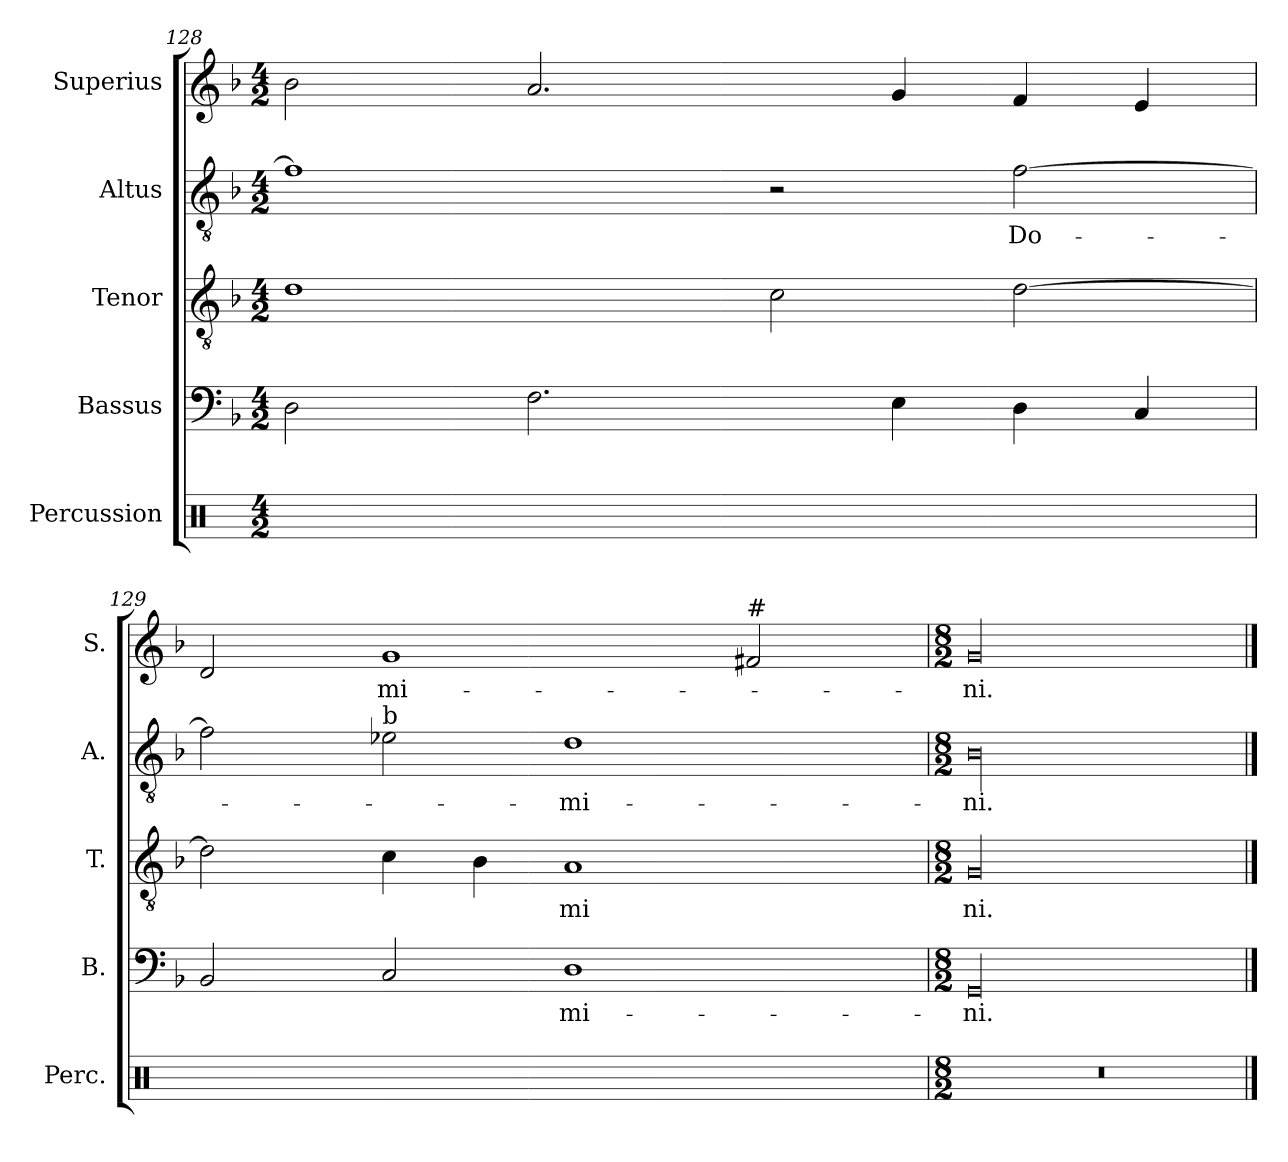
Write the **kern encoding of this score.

**kern	**kern	**text	**kern	**text	**kern	**text	**kern	**text
*part5	*part4	*part4	*part3	*part3	*part2	*part2	*part1	*part1
*staff5	*staff4	*staff4	*staff3	*staff3	*staff2	*staff2	*staff1	*staff1
*I"Percussion	*I"Bassus	*	*I"Tenor	*	*I"Altus	*	*I"Superius	*
*I'Perc.	*I'B.	*	*I'T.	*	*I'A.	*	*I'S.	*
*clefX	*clefF4	*	*clefGv2	*	*clefGv2	*	*clefG2	*
*	*	*	*ITrd7c12	*	*ITrd7c12	*	*	*
*k[]	*k[b-]	*	*k[b-]	*	*k[b-]	*	*k[b-]	*
*C:	*F:	*	*F:	*	*F:	*	*F:	*
*M4/2	*M4/2	*	*M4/2	*	*M4/2	*	*M4/2	*
=128	=128	=128	=128	=128	=128	=128	=128	=128
16Rei/LLyy	2Di\	.	1Di	.	1Fi]	.	2b-i\	.
16Rei/yy	.	.	.	.	.	.	.	.
16Rei/yy	.	.	.	.	.	.	.	.
16Rei/JJyy	.	.	.	.	.	.	.	.
16Rei/LLyy	.	.	.	.	.	.	.	.
16Rei/yy	.	.	.	.	.	.	.	.
16Rei/yy	.	.	.	.	.	.	.	.
16Rei/JJyy	.	.	.	.	.	.	.	.
16Rei/LLyy	2.Fi\	.	.	.	.	.	2.ai/	.
16Rei/yy	.	.	.	.	.	.	.	.
16Rei/yy	.	.	.	.	.	.	.	.
16Rei/JJyy	.	.	.	.	.	.	.	.
16Rei/LLyy	.	.	.	.	.	.	.	.
16Rei/yy	.	.	.	.	.	.	.	.
16Rei/yy	.	.	.	.	.	.	.	.
16Rei/JJyy	.	.	.	.	.	.	.	.
16Rei/LLyy	.	.	2Ci\	.	2r	.	.	.
16Rei/yy	.	.	.	.	.	.	.	.
16Rei/yy	.	.	.	.	.	.	.	.
16Rei/JJyy	.	.	.	.	.	.	.	.
16Rei/LLyy	4Ei\	.	.	.	.	.	4gi/	.
16Rei/yy	.	.	.	.	.	.	.	.
16Rei/yy	.	.	.	.	.	.	.	.
16Rei/JJyy	.	.	.	.	.	.	.	.
!	!	!	!	!	!	!LO:LY:b:color=#000000	!	!
16Rei/LLyy	4Di\	.	[>2Di\	.	[>2Fi\	Do-	4fi/	.
16Rei/yy	.	.	.	.	.	.	.	.
16Rei/yy	.	.	.	.	.	.	.	.
16Rei/JJyy	.	.	.	.	.	.	.	.
16Rei/LLyy	4Ci/	.	.	.	.	.	4ei/	.
16Rei/yy	.	.	.	.	.	.	.	.
16Rei/yy	.	.	.	.	.	.	.	.
16Rei/JJyy	.	.	.	.	.	.	.	.
=129	=129	=129	=129	=129	=129	=129	=129	=129
16Rei/LLyy	2BB-i/	.	2Di\]	.	2Fi\]	.	2di/	.
16Rei/yy	.	.	.	.	.	.	.	.
16Rei/yy	.	.	.	.	.	.	.	.
16Rei/JJyy	.	.	.	.	.	.	.	.
16Rei/LLyy	.	.	.	.	.	.	.	.
16Rei/yy	.	.	.	.	.	.	.	.
16Rei/yy	.	.	.	.	.	.	.	.
16Rei/JJyy	.	.	.	.	.	.	.	.
!	!	!	!	!	!LO:TX:a:t=b	!	!	!
!	!	!	!	!	!	!	!	!LO:LY:b:color=#000000
16Rei/LLyy	2Ci/	.	4Ci\	.	2E-j\	.	1gi	-mi-
16Rei/yy	.	.	.	.	.	.	.	.
16Rei/yy	.	.	.	.	.	.	.	.
16Rei/JJyy	.	.	.	.	.	.	.	.
16Rei/LLyy	.	.	4BB-i\	.	.	.	.	.
16Rei/yy	.	.	.	.	.	.	.	.
16Rei/yy	.	.	.	.	.	.	.	.
16Rei/JJyy	.	.	.	.	.	.	.	.
!	!	!LO:LY:b:color=#000000	!	!	!	!	!	!
!	!	!	!	!LO:LY:b:color=#000000	!	!	!	!
!	!	!	!	!	!	!LO:LY:b:color=#000000	!	!
16Rei/LLyy	1Di	-mi-	1AAi	-mi	1Di	-mi-	.	.
16Rei/yy	.	.	.	.	.	.	.	.
16Rei/yy	.	.	.	.	.	.	.	.
16Rei/JJyy	.	.	.	.	.	.	.	.
16Rei/LLyy	.	.	.	.	.	.	.	.
16Rei/yy	.	.	.	.	.	.	.	.
16Rei/yy	.	.	.	.	.	.	.	.
16Rei/JJyy	.	.	.	.	.	.	.	.
!	!	!	!	!	!	!	!LO:TX:a:t=#	!
16Rei/LLyy	.	.	.	.	.	.	2f#j/	.
16Rei/yy	.	.	.	.	.	.	.	.
16Rei/yy	.	.	.	.	.	.	.	.
16Rei/JJyy	.	.	.	.	.	.	.	.
16Rei/LLyy	.	.	.	.	.	.	.	.
16Rei/yy	.	.	.	.	.	.	.	.
16Rei/yy	.	.	.	.	.	.	.	.
16Rei/JJyy	.	.	.	.	.	.	.	.
=130	=130	=130	=130	=130	=130	=130	=130	=130
*M8/2	*M8/2	*	*M8/2	*	*M8/2	*	*M8/2	*
!LO:N:vis=1	!	!	!	!	!	!	!	!
!	!	!LO:LY:b:color=#000000	!	!	!	!	!	!
!	!	!	!	!LO:LY:b:color=#000000	!	!	!	!
!	!	!	!	!	!	!LO:LY:b:color=#000000	!	!
!	!	!	!	!	!	!	!	!LO:LY:b:color=#000000
00r	00GGi	-ni.	00GGi	ni.	00BB-i	-ni.	00gi	-ni.
==	==	==	==	==	==	==	==	==
*-	*-	*-	*-	*-	*-	*-	*-	*-
